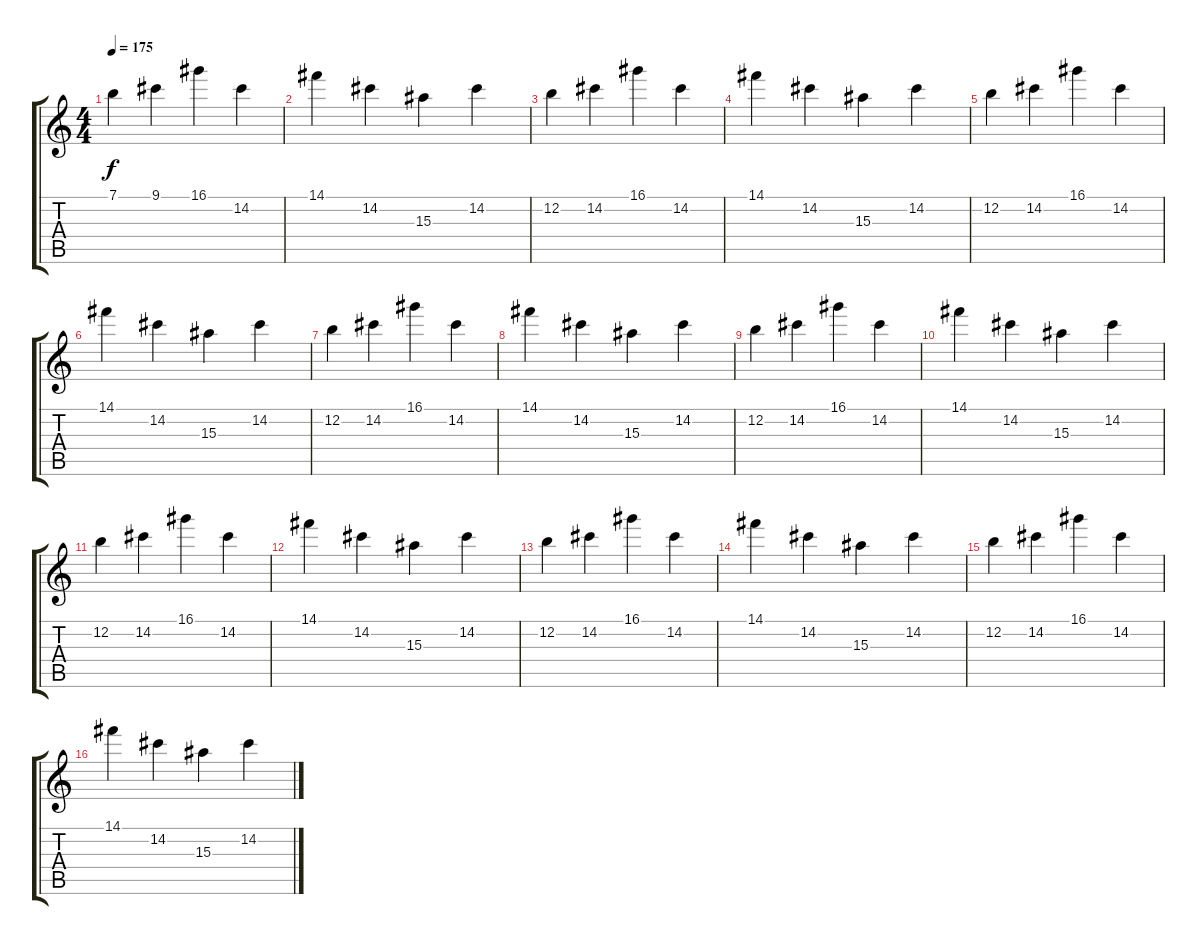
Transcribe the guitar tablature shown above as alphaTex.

\track "" {instrument acousticguitarsteel}
\staff {score tabs}
\tuning (E4 B3 G3 D3 A2 E2) {hide}
\ts (4 4)
\tempo 175
\clef g2
\ks c
7.1.4{dy f} 9.1.4 16.1.4 14.2.4 |
14.1.4 14.2.4 15.3.4 14.2.4 |
12.2.4 14.2.4 16.1.4 14.2.4 |
14.1.4 14.2.4 15.3.4 14.2.4 |
12.2.4 14.2.4 16.1.4 14.2.4 |
14.1.4 14.2.4 15.3.4 14.2.4 |
12.2.4 14.2.4 16.1.4 14.2.4 |
14.1.4 14.2.4 15.3.4 14.2.4 |
12.2.4 14.2.4 16.1.4 14.2.4 |
14.1.4 14.2.4 15.3.4 14.2.4 |
12.2.4 14.2.4 16.1.4 14.2.4 |
14.1.4 14.2.4 15.3.4 14.2.4 |
12.2.4 14.2.4 16.1.4 14.2.4 |
14.1.4 14.2.4 15.3.4 14.2.4 |
12.2.4 14.2.4 16.1.4 14.2.4 |
14.1.4 14.2.4 15.3.4 14.2.4
